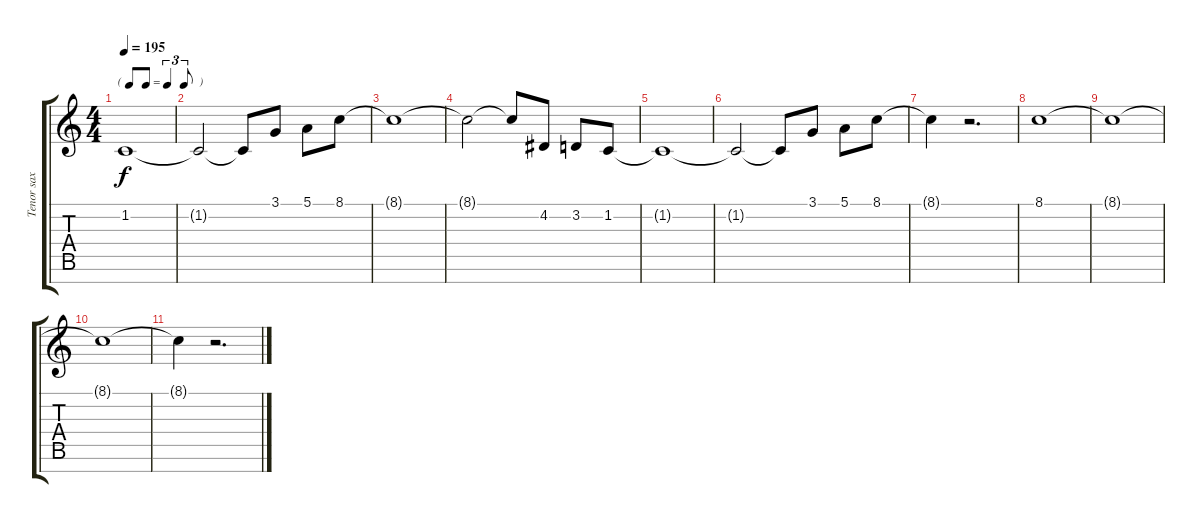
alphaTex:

\track ("Tenor sax" "Tenor sax") {instrument tenorsax}
\staff {score tabs}
\tuning (E4 B3 G3 D3 A2 E2 B1) {hide}
\ts (4 4)
\tf triplet8th
\tempo 195
\clef g2
\ks c
1.2{t}.1{dy f} |
1.2{t}.2 1.2{t}.8 3.1.8 5.1.8 8.1.8 |
8.1{t}.1 |
8.1{t}.2 8.1{t}.8 4.2.8 3.2.8 1.2.8 |
1.2{t}.1 |
1.2{t}.2 1.2{t}.8 3.1.8 5.1.8 8.1.8 |
8.1{t}.4 r.2{d} |
8.1.1 |
8.1{t}.1 |
8.1{t}.1 |
8.1{t}.4 r.2{d}
